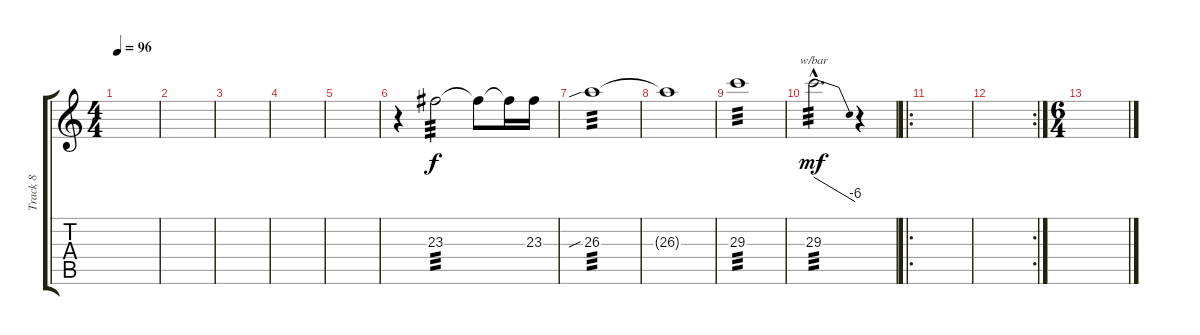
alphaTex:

\track ("Track 8" "Track 8") {instrument lead4chiff}
\staff {score tabs}
\tuning (E4 B3 G3 D3 A2 D2) {hide}
\ts (4 4)
\tempo 96
\clef g2
\ks c
|
|
|
|
|
r.4 23.3.2{tp 3 instrument lead4chiff} 23.3{t}.8 23.3{t}.16 23.3.16 |
26.3{sib}.1{tp 3 instrument lead3calliope} |
26.3{t}.1 |
29.3.1{tp 3} |
29.3{hac}.2{d tbe (dive default 0 0 60 -24) tp 3 dy mf} r.4 |
\ro
|
\rc 2
|
\ts (6 4)
